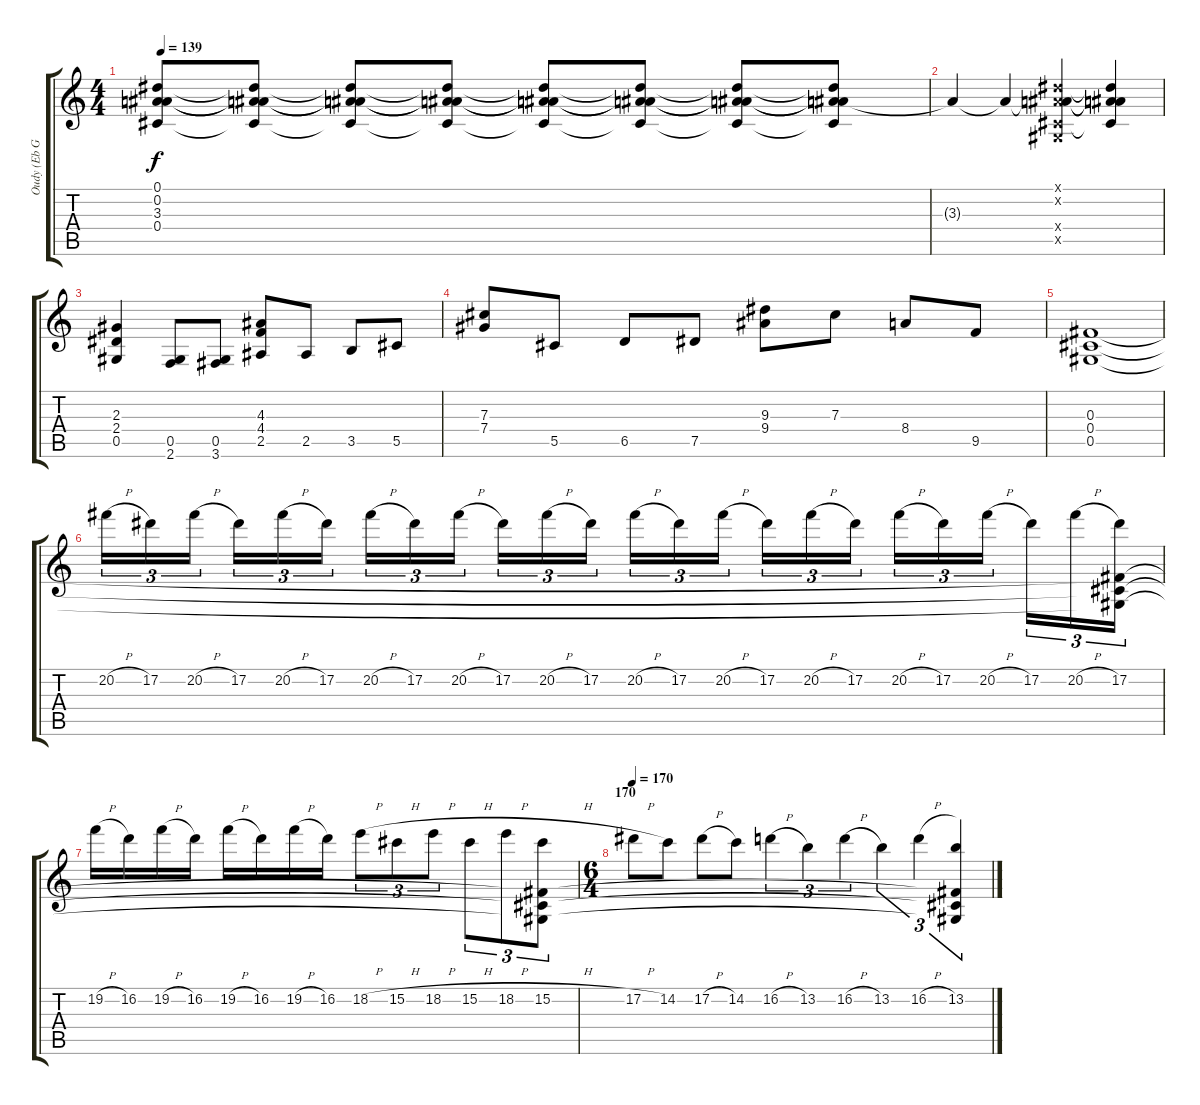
\track ("Oudy (Eb Guitar)" "Oudy (Eb G") {instrument distortionguitar}
\staff {score tabs}
\tuning (Eb4 Bb3 Gb3 Db3 Ab2 Eb2) {hide}
\ts (4 4)
\tempo 139
\clef g2
\ks c
(0.1{t} 0.2{t} 3.3{t} 0.4{t}).8{dy f volume 0 instrument distortionguitar} (0.1{t} 0.2{t} 3.3{t} 0.4{t}).8{volume 14} (0.1{t} 0.2{t} 3.3{t} 0.4{t}).8{volume 0 instrument distortionguitar} (0.1{t} 0.2{t} 3.3{t} 0.4{t}).8{volume 14} (0.1{t} 0.2{t} 3.3{t} 0.4{t}).8{volume 0 instrument distortionguitar} (0.1{t} 0.2{t} 3.3{t} 0.4{t}).8{volume 14} (0.1{t} 0.2{t} 3.3{t} 0.4{t}).8{volume 0 instrument distortionguitar} (0.1{t} 0.2{t} 3.3{t} 0.4{t}).8{volume 14} |
3.3{t}.4{volume 0 instrument distortionguitar} 3.3{t}.4{volume 14} (0.1{x} 0.2{x} 3.3{t} 0.4{x} 0.5{x}).4{volume 0 instrument distortionguitar} (0.1{t} 0.2{t} 3.3{t} 0.4{t}).4{volume 14} |
(2.3 2.4 0.5).4 (0.5 2.6).8 (0.5 3.6).8 (4.3 4.4 2.5).8 2.5.8 3.5.8 5.5.8 |
(7.3 7.4).8 5.5.8 6.5.8 7.5.8 (9.3 9.4).8 7.3.8 8.4.8 9.5.8 |
(0.3 0.4 0.5).1 |
20.2{h}.16{tu (3 2)} 17.2.16{tu (3 2)} 20.2{h}.16{tu (3 2)} 17.2.16{tu (3 2)} 20.2{h}.16{tu (3 2)} 17.2.16{tu (3 2)} 20.2{h}.16{tu (3 2)} 17.2.16{tu (3 2)} 20.2{h}.16{tu (3 2)} 17.2.16{tu (3 2)} 20.2{h}.16{tu (3 2)} 17.2.16{tu (3 2)} 20.2{h}.16{tu (3 2)} 17.2.16{tu (3 2)} 20.2{h}.16{tu (3 2)} 17.2.16{tu (3 2)} 20.2{h}.16{tu (3 2)} 17.2.16{tu (3 2)} 20.2{h}.16{tu (3 2)} 17.2.16{tu (3 2)} 20.2{h}.16{tu (3 2)} 17.2.16{tu (3 2)} 20.2{h}.16{tu (3 2)} (17.2 0.3{t} 0.4{t} 0.5{t}).16{tu (3 2)} |
19.2{h}.16 16.2.16 19.2{h}.16 16.2.16 19.2{h}.16 16.2.16 19.2{h}.16 16.2.16 18.2{h}.8{tu (3 2)} 15.2{h}.8{tu (3 2)} 18.2{h}.8{tu (3 2)} 15.2{h}.8{tu (3 2)} 18.2{h}.8{tu (3 2)} (15.2{h} 0.3{t} 0.4{t} 0.5{t}).8{tu (3 2)} |
\ts (6 4)
\section ("" "170")
\tempo 170
17.2{h}.8 14.2.8 17.2{h}.8 14.2.8 16.2{h}.4{tu (3 2)} 13.2.4{tu (3 2)} 16.2{h}.4{tu (3 2)} 13.2.4{tu (3 2)} 16.2{h}.4{tu (3 2)} (13.2 0.3{t} 0.4{t} 0.5{t}).4{tu (3 2)}
